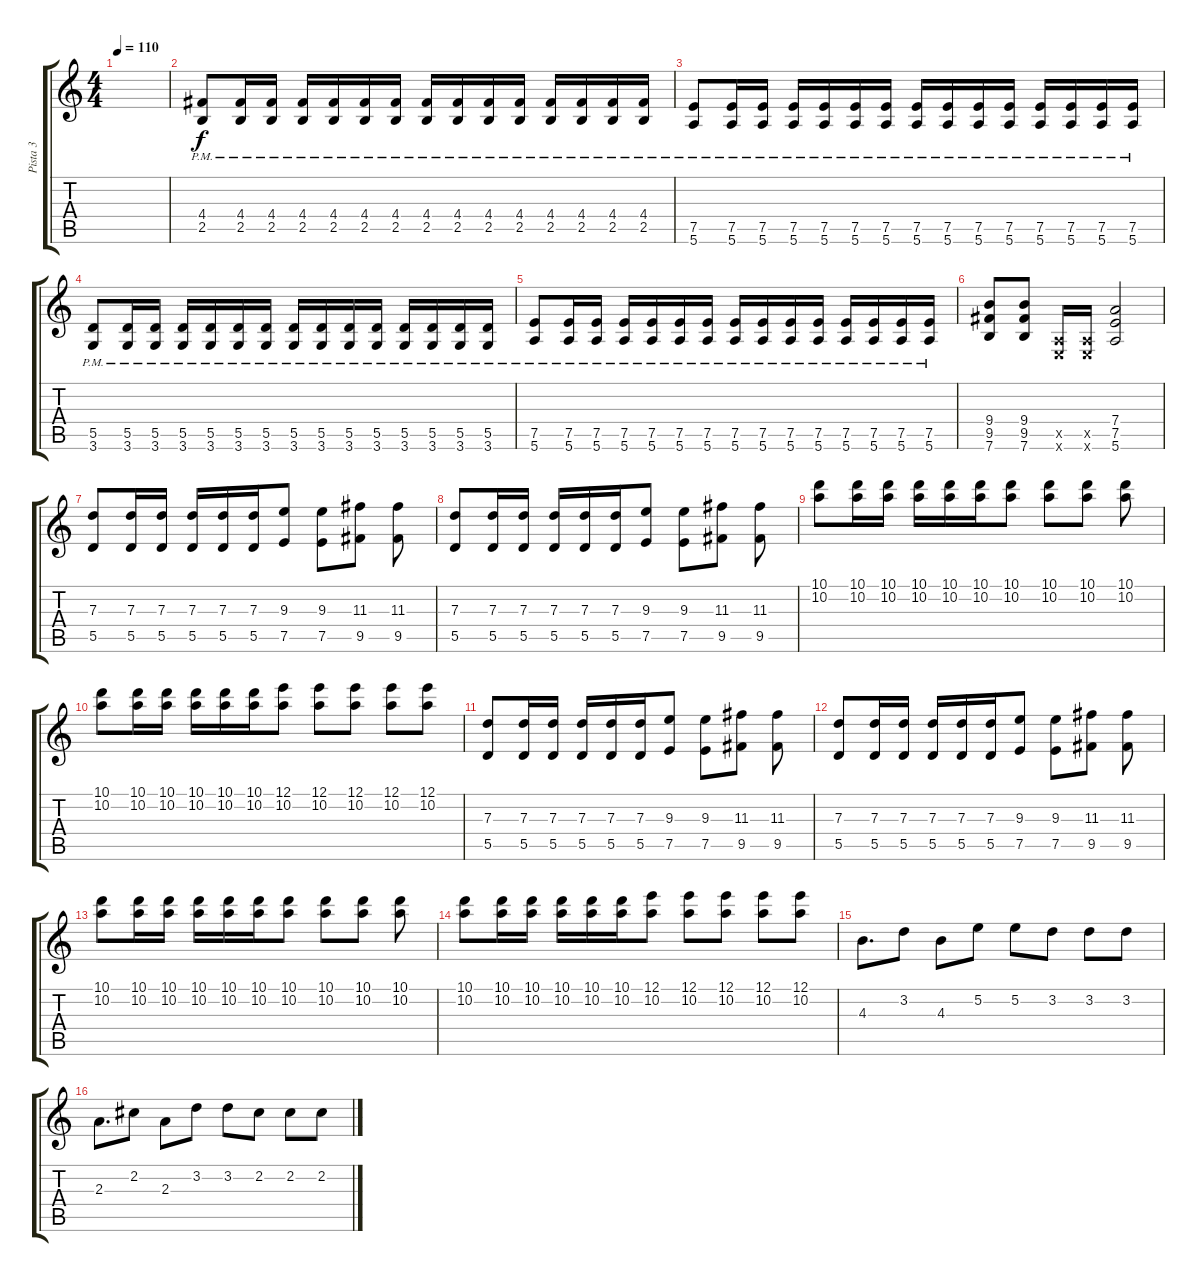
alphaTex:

\track ("Pista 3" "Pista 3") {instrument distortionguitar}
\staff {score tabs}
\tuning (E4 B3 G3 D3 A2 E2) {hide}
\ts (4 4)
\tempo 110
\clef g2
\ks c
|
(4.4{pm} 2.5{pm}).8 (4.4{pm} 2.5{pm}).16 (4.4{pm} 2.5{pm}).16 (4.4{pm} 2.5{pm}).16 (4.4{pm} 2.5{pm}).16 (4.4{pm} 2.5{pm}).16 (4.4{pm} 2.5{pm}).16 (4.4{pm} 2.5{pm}).16 (4.4{pm} 2.5{pm}).16 (4.4{pm} 2.5{pm}).16 (4.4{pm} 2.5{pm}).16 (4.4{pm} 2.5{pm}).16 (4.4{pm} 2.5{pm}).16 (4.4{pm} 2.5{pm}).16 (4.4{pm} 2.5{pm}).16 |
(7.5{pm} 5.6{pm}).8 (7.5{pm} 5.6{pm}).16 (7.5{pm} 5.6{pm}).16 (7.5{pm} 5.6{pm}).16 (7.5{pm} 5.6{pm}).16 (7.5{pm} 5.6{pm}).16 (7.5{pm} 5.6{pm}).16 (7.5{pm} 5.6{pm}).16 (7.5{pm} 5.6{pm}).16 (7.5{pm} 5.6{pm}).16 (7.5{pm} 5.6{pm}).16 (7.5{pm} 5.6{pm}).16 (7.5{pm} 5.6{pm}).16 (7.5{pm} 5.6{pm}).16 (7.5{pm} 5.6{pm}).16 |
(5.5{pm} 3.6{pm}).8 (5.5{pm} 3.6{pm}).16 (5.5{pm} 3.6{pm}).16 (5.5{pm} 3.6{pm}).16 (5.5{pm} 3.6{pm}).16 (5.5{pm} 3.6{pm}).16 (5.5{pm} 3.6{pm}).16 (5.5{pm} 3.6{pm}).16 (5.5{pm} 3.6{pm}).16 (5.5{pm} 3.6{pm}).16 (5.5{pm} 3.6{pm}).16 (5.5{pm} 3.6{pm}).16 (5.5{pm} 3.6{pm}).16 (5.5{pm} 3.6{pm}).16 (5.5{pm} 3.6{pm}).16 |
(7.5{pm} 5.6{pm}).8 (7.5{pm} 5.6{pm}).16 (7.5{pm} 5.6{pm}).16 (7.5{pm} 5.6{pm}).16 (7.5{pm} 5.6{pm}).16 (7.5{pm} 5.6{pm}).16 (7.5{pm} 5.6{pm}).16 (7.5{pm} 5.6{pm}).16 (7.5{pm} 5.6{pm}).16 (7.5{pm} 5.6{pm}).16 (7.5{pm} 5.6{pm}).16 (7.5{pm} 5.6{pm}).16 (7.5{pm} 5.6{pm}).16 (7.5{pm} 5.6{pm}).16 (7.5{pm} 5.6{pm}).16 |
(9.4 9.5 7.6).8 (9.4 9.5 7.6).8 (0.5{x} 0.6{x}).16 (0.5{x} 0.6{x}).16 (7.4 7.5 5.6).2 |
(7.3 5.5).8 (7.3 5.5).16 (7.3 5.5).16 (7.3 5.5).16 (7.3 5.5).16 (7.3 5.5).16 (9.3 7.5).8 (9.3 7.5).8 (11.3 9.5).8 (11.3 9.5).8 |
(7.3 5.5).8 (7.3 5.5).16 (7.3 5.5).16 (7.3 5.5).16 (7.3 5.5).16 (7.3 5.5).16 (9.3 7.5).8 (9.3 7.5).8 (11.3 9.5).8 (11.3 9.5).8 |
(10.1 10.2).8 (10.1 10.2).16 (10.1 10.2).16 (10.1 10.2).16 (10.1 10.2).16 (10.1 10.2).16 (10.1 10.2).8 (10.1 10.2).8 (10.1 10.2).8 (10.1 10.2).8 |
(10.1 10.2).8 (10.1 10.2).16 (10.1 10.2).16 (10.1 10.2).16 (10.1 10.2).16 (10.1 10.2).16 (12.1 10.2).8 (12.1 10.2).8 (12.1 10.2).8 (12.1 10.2).8 (12.1 10.2).8 |
(7.3 5.5).8 (7.3 5.5).16 (7.3 5.5).16 (7.3 5.5).16 (7.3 5.5).16 (7.3 5.5).16 (9.3 7.5).8 (9.3 7.5).8 (11.3 9.5).8 (11.3 9.5).8 |
(7.3 5.5).8 (7.3 5.5).16 (7.3 5.5).16 (7.3 5.5).16 (7.3 5.5).16 (7.3 5.5).16 (9.3 7.5).8 (9.3 7.5).8 (11.3 9.5).8 (11.3 9.5).8 |
(10.1 10.2).8 (10.1 10.2).16 (10.1 10.2).16 (10.1 10.2).16 (10.1 10.2).16 (10.1 10.2).16 (10.1 10.2).8 (10.1 10.2).8 (10.1 10.2).8 (10.1 10.2).8 |
(10.1 10.2).8 (10.1 10.2).16 (10.1 10.2).16 (10.1 10.2).16 (10.1 10.2).16 (10.1 10.2).16 (12.1 10.2).8 (12.1 10.2).8 (12.1 10.2).8 (12.1 10.2).8 (12.1 10.2).8 |
4.3.8{d} 3.2.8 4.3.8 5.2.8 5.2.8 3.2.8 3.2.8 3.2.8 |
2.3.8{d} 2.2.8 2.3.8 3.2.8 3.2.8 2.2.8 2.2.8 2.2.8
